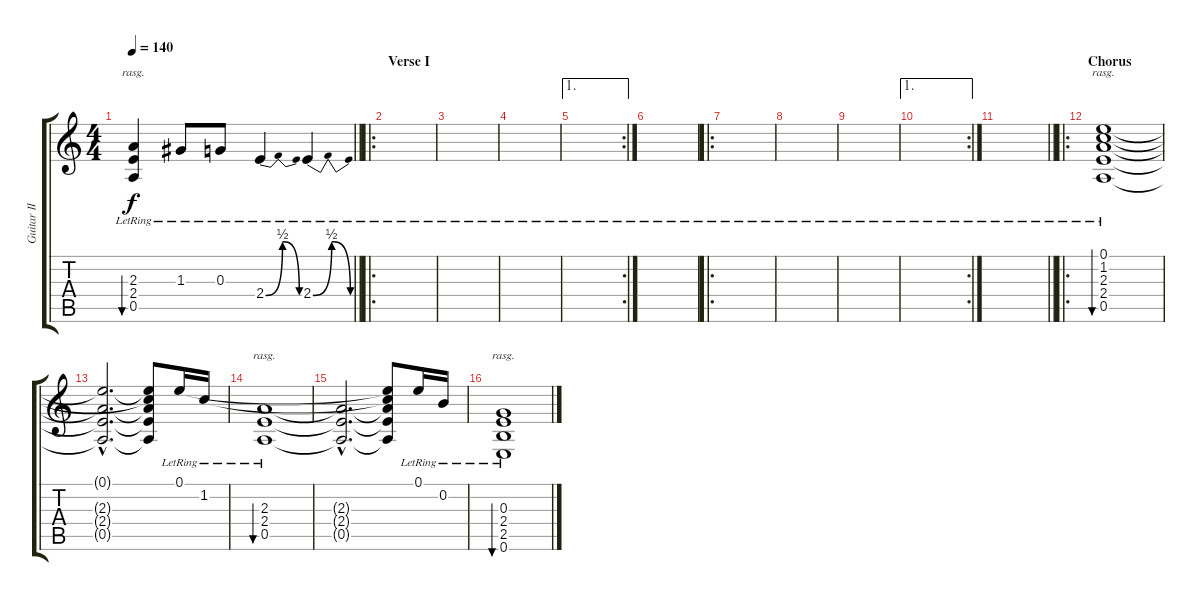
\track ("Guitar II" "Guitar II") {instrument electricguitarclean}
\staff {score tabs}
\tuning (E4 B3 G3 D3 A2 E2) {hide}
\ts (4 4)
\tempo 140
\clef g2
\barLineRight lightlight
\ks c
(2.3{lr} 2.4{lr} 0.5{lr}).4{bu 240 rasg ii dy f} 1.3{lr}.8 0.3{lr}.8 2.4{be (bendrelease 0 0 29 2 29 2 60 0) lr}.4 2.4{be (bendrelease 0 0 30 2 30 2 60 0) lr}.4 |
\ro
\section ("" "Verse I")
|
|
|
\ae 1
\rc 2
|
|
\ro
|
|
|
\ae 1
\rc 2
|
\barLineRight lightlight
|
\ro
\section ("" "Chorus")
(0.1{lr} 1.2{lr} 2.3{lr} 2.4{lr} 0.5{lr}).1{bu 240 rasg ii} |
(0.1{hac t} 2.3{hac t} 2.4{hac t} 0.5{hac t}).2{d} (0.1{t} 1.2{t} 2.3{t} 2.4{t} 0.5{t}).8 0.1{lr}.16 1.2{lr}.16 |
(2.3{lr} 2.4{lr} 0.5{lr}).1{bu 240 rasg ii} |
(2.3{hac t} 2.4{hac t} 0.5{hac t}).2{d} (0.1{t} 1.2{t} 2.3{t} 2.4{t} 0.5{t}).8 0.1{lr}.16 0.2{lr}.16 |
(0.3{lr} 2.4{lr} 2.5{lr} 0.6{lr}).1{bu 240 rasg ii}
